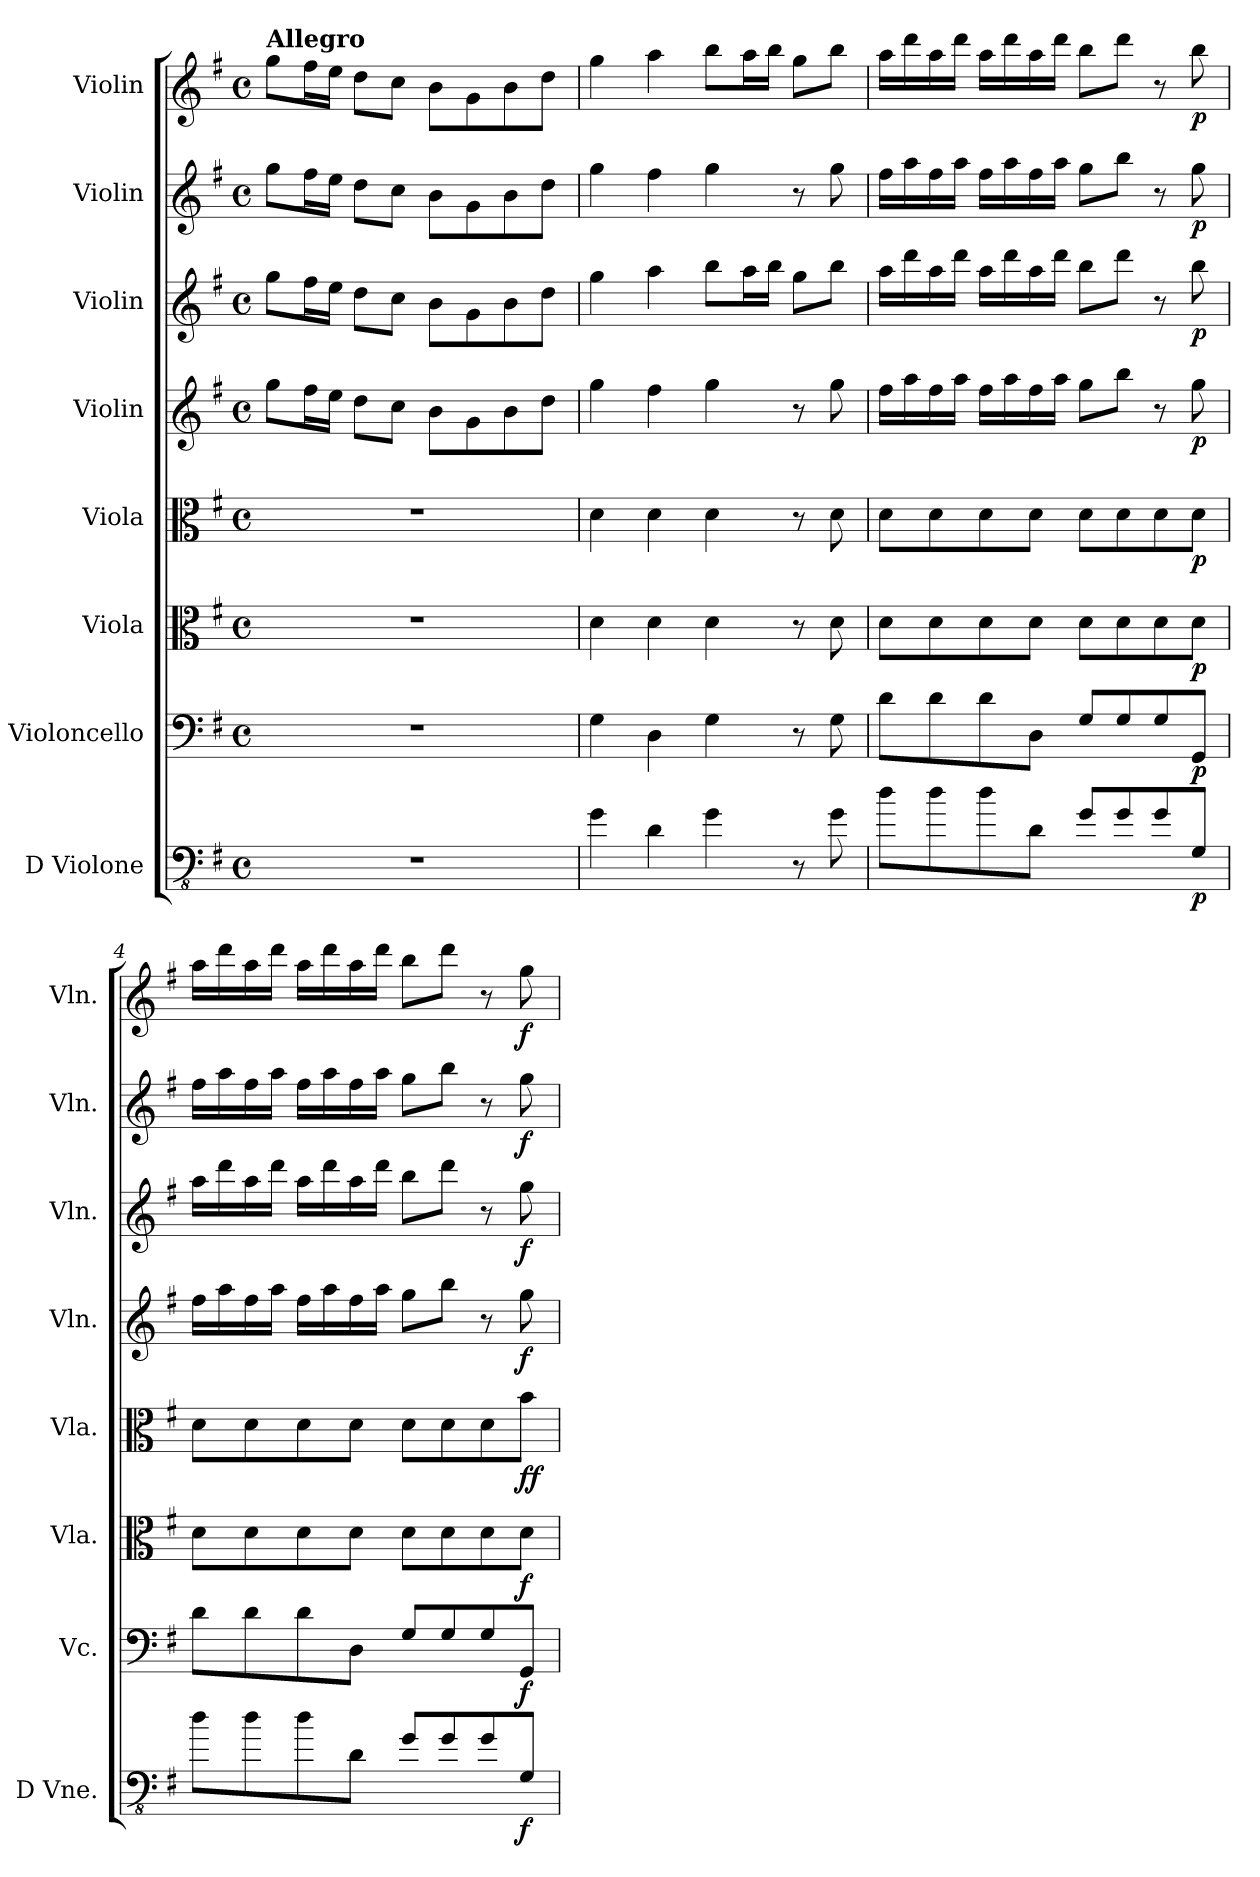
**kern	**dynam	**kern	**dynam	**kern	**dynam	**kern	**dynam	**kern	**dynam	**kern	**dynam	**kern	**dynam	**kern	**dynam
*part8	*part8	*part7	*part7	*part6	*part6	*part5	*part5	*part4	*part4	*part3	*part3	*part2	*part2	*part1	*part1
*staff8	*staff8	*staff7	*staff7	*staff6	*staff6	*staff5	*staff5	*staff4	*staff4	*staff3	*staff3	*staff2	*staff2	*staff1	*staff1
*I"D Violone	*	*I"Violoncello	*	*I"Viola	*	*I"Viola	*	*I"Violin	*	*I"Violin	*	*I"Violin	*	*I"Violin	*
*I'D Vne.	*	*I'Vc.	*	*I'Vla.	*	*I'Vla.	*	*I'Vln.	*	*I'Vln.	*	*I'Vln.	*	*I'Vln.	*
*clefFv4	*	*clefF4	*	*clefC3	*	*clefC3	*	*clefG2	*	*clefG2	*	*clefG2	*	*clefG2	*
*ITrd7c12	*	*	*	*	*	*	*	*	*	*	*	*	*	*	*
*k[f#]	*	*k[f#]	*	*k[f#]	*	*k[f#]	*	*k[f#]	*	*k[f#]	*	*k[f#]	*	*k[f#]	*
*M4/4	*	*M4/4	*	*M4/4	*	*M4/4	*	*M4/4	*	*M4/4	*	*M4/4	*	*M4/4	*
*met(c)	*	*met(c)	*	*met(c)	*	*met(c)	*	*met(c)	*	*met(c)	*	*met(c)	*	*met(c)	*
=1	=1	=1	=1	=1	=1	=1	=1	=1	=1	=1	=1	=1	=1	=1	=1
!	!	!	!	!	!	!	!	!	!	!	!	!	!	!LO:TX:a:B:t=Allegro	!
1r	.	1r	.	1r	.	1r	.	8gg\L	.	8gg\L	.	8gg\L	.	8gg\L	.
.	.	.	.	.	.	.	.	16ff#\L	.	16ff#\L	.	16ff#\L	.	16ff#\L	.
.	.	.	.	.	.	.	.	16ee\JJ	.	16ee\JJ	.	16ee\JJ	.	16ee\JJ	.
.	.	.	.	.	.	.	.	8dd\L	.	8dd\L	.	8dd\L	.	8dd\L	.
.	.	.	.	.	.	.	.	8cc\J	.	8cc\J	.	8cc\J	.	8cc\J	.
.	.	.	.	.	.	.	.	8b\L	.	8b\L	.	8b\L	.	8b\L	.
.	.	.	.	.	.	.	.	8g\	.	8g\	.	8g\	.	8g\	.
.	.	.	.	.	.	.	.	8b\	.	8b\	.	8b\	.	8b\	.
.	.	.	.	.	.	.	.	8dd\J	.	8dd\J	.	8dd\J	.	8dd\J	.
=2	=2	=2	=2	=2	=2	=2	=2	=2	=2	=2	=2	=2	=2	=2	=2
4GG\	.	4G\	.	4d\	.	4d\	.	4gg\	.	4gg\	.	4gg\	.	4gg\	.
4DD\	.	4D\	.	4d\	.	4d\	.	4ff#\	.	4aa\	.	4ff#\	.	4aa\	.
4GG\	.	4G\	.	4d\	.	4d\	.	4gg\	.	8bb\L	.	4gg\	.	8bb\L	.
.	.	.	.	.	.	.	.	.	.	16aa\L	.	.	.	16aa\L	.
.	.	.	.	.	.	.	.	.	.	16bb\JJ	.	.	.	16bb\JJ	.
8r	.	8r	.	8r	.	8r	.	8r	.	8gg\L	.	8r	.	8gg\L	.
8GG\	.	8G\	.	8d\	.	8d\	.	8gg\	.	8bb\J	.	8gg\	.	8bb\J	.
=3	=3	=3	=3	=3	=3	=3	=3	=3	=3	=3	=3	=3	=3	=3	=3
8D\L	.	8d\L	.	8d\L	.	8d\L	.	16ff#\LL	.	16aa\LL	.	16ff#\LL	.	16aa\LL	.
.	.	.	.	.	.	.	.	16aa\	.	16ddd\	.	16aa\	.	16ddd\	.
8D\	.	8d\	.	8d\	.	8d\	.	16ff#\	.	16aa\	.	16ff#\	.	16aa\	.
.	.	.	.	.	.	.	.	16aa\JJ	.	16ddd\JJ	.	16aa\JJ	.	16ddd\JJ	.
8D\	.	8d\	.	8d\	.	8d\	.	16ff#\LL	.	16aa\LL	.	16ff#\LL	.	16aa\LL	.
.	.	.	.	.	.	.	.	16aa\	.	16ddd\	.	16aa\	.	16ddd\	.
8DD\J	.	8D\J	.	8d\J	.	8d\J	.	16ff#\	.	16aa\	.	16ff#\	.	16aa\	.
.	.	.	.	.	.	.	.	16aa\JJ	.	16ddd\JJ	.	16aa\JJ	.	16ddd\JJ	.
8GG/L	.	8G/L	.	8d\L	.	8d\L	.	8gg\L	.	8bb\L	.	8gg\L	.	8bb\L	.
8GG/	.	8G/	.	8d\	.	8d\	.	8bb\J	.	8ddd\J	.	8bb\J	.	8ddd\J	.
8GG/	.	8G/	.	8d\	.	8d\	.	8r	.	8r	.	8r	.	8r	.
!	!LO:DY:b	!	!LO:DY:b	!	!LO:DY:b	!	!LO:DY:b	!	!LO:DY:b	!	!LO:DY:b	!	!LO:DY:b	!	!LO:DY:b
8GGG/J	p	8GG/J	p	8d\J	p	8d\J	p	8gg\	p	8bb\	p	8gg\	p	8bb\	p
!!LO:PB:g=z
=4	=4	=4	=4	=4	=4	=4	=4	=4	=4	=4	=4	=4	=4	=4	=4
8D\L	.	8d\L	.	8d\L	.	8d\L	.	16ff#\LL	.	16aa\LL	.	16ff#\LL	.	16aa\LL	.
.	.	.	.	.	.	.	.	16aa\	.	16ddd\	.	16aa\	.	16ddd\	.
8D\	.	8d\	.	8d\	.	8d\	.	16ff#\	.	16aa\	.	16ff#\	.	16aa\	.
.	.	.	.	.	.	.	.	16aa\JJ	.	16ddd\JJ	.	16aa\JJ	.	16ddd\JJ	.
8D\	.	8d\	.	8d\	.	8d\	.	16ff#\LL	.	16aa\LL	.	16ff#\LL	.	16aa\LL	.
.	.	.	.	.	.	.	.	16aa\	.	16ddd\	.	16aa\	.	16ddd\	.
8DD\J	.	8D\J	.	8d\J	.	8d\J	.	16ff#\	.	16aa\	.	16ff#\	.	16aa\	.
.	.	.	.	.	.	.	.	16aa\JJ	.	16ddd\JJ	.	16aa\JJ	.	16ddd\JJ	.
8GG/L	.	8G/L	.	8d\L	.	8d\L	.	8gg\L	.	8bb\L	.	8gg\L	.	8bb\L	.
8GG/	.	8G/	.	8d\	.	8d\	.	8bb\J	.	8ddd\J	.	8bb\J	.	8ddd\J	.
8GG/	.	8G/	.	8d\	.	8d\	.	8r	.	8r	.	8r	.	8r	.
!	!LO:DY:b	!	!LO:DY:b	!	!LO:DY:b	!	!LO:DY:b	!	!	!	!	!	!	!	!
!	!	!	!	!	!	!	!LO:DY:n=1:b	!	!LO:DY:b	!	!LO:DY:b	!	!LO:DY:b	!	!LO:DY:b
8GGG/J	f	8GG/J	f	8d\J	f	8b\J	f f	8gg\	f	8gg\	f	8gg\	f	8gg\	f
=	=	=	=	=	=	=	=	=	=	=	=	=	=	=	=
*-	*-	*-	*-	*-	*-	*-	*-	*-	*-	*-	*-	*-	*-	*-	*-
